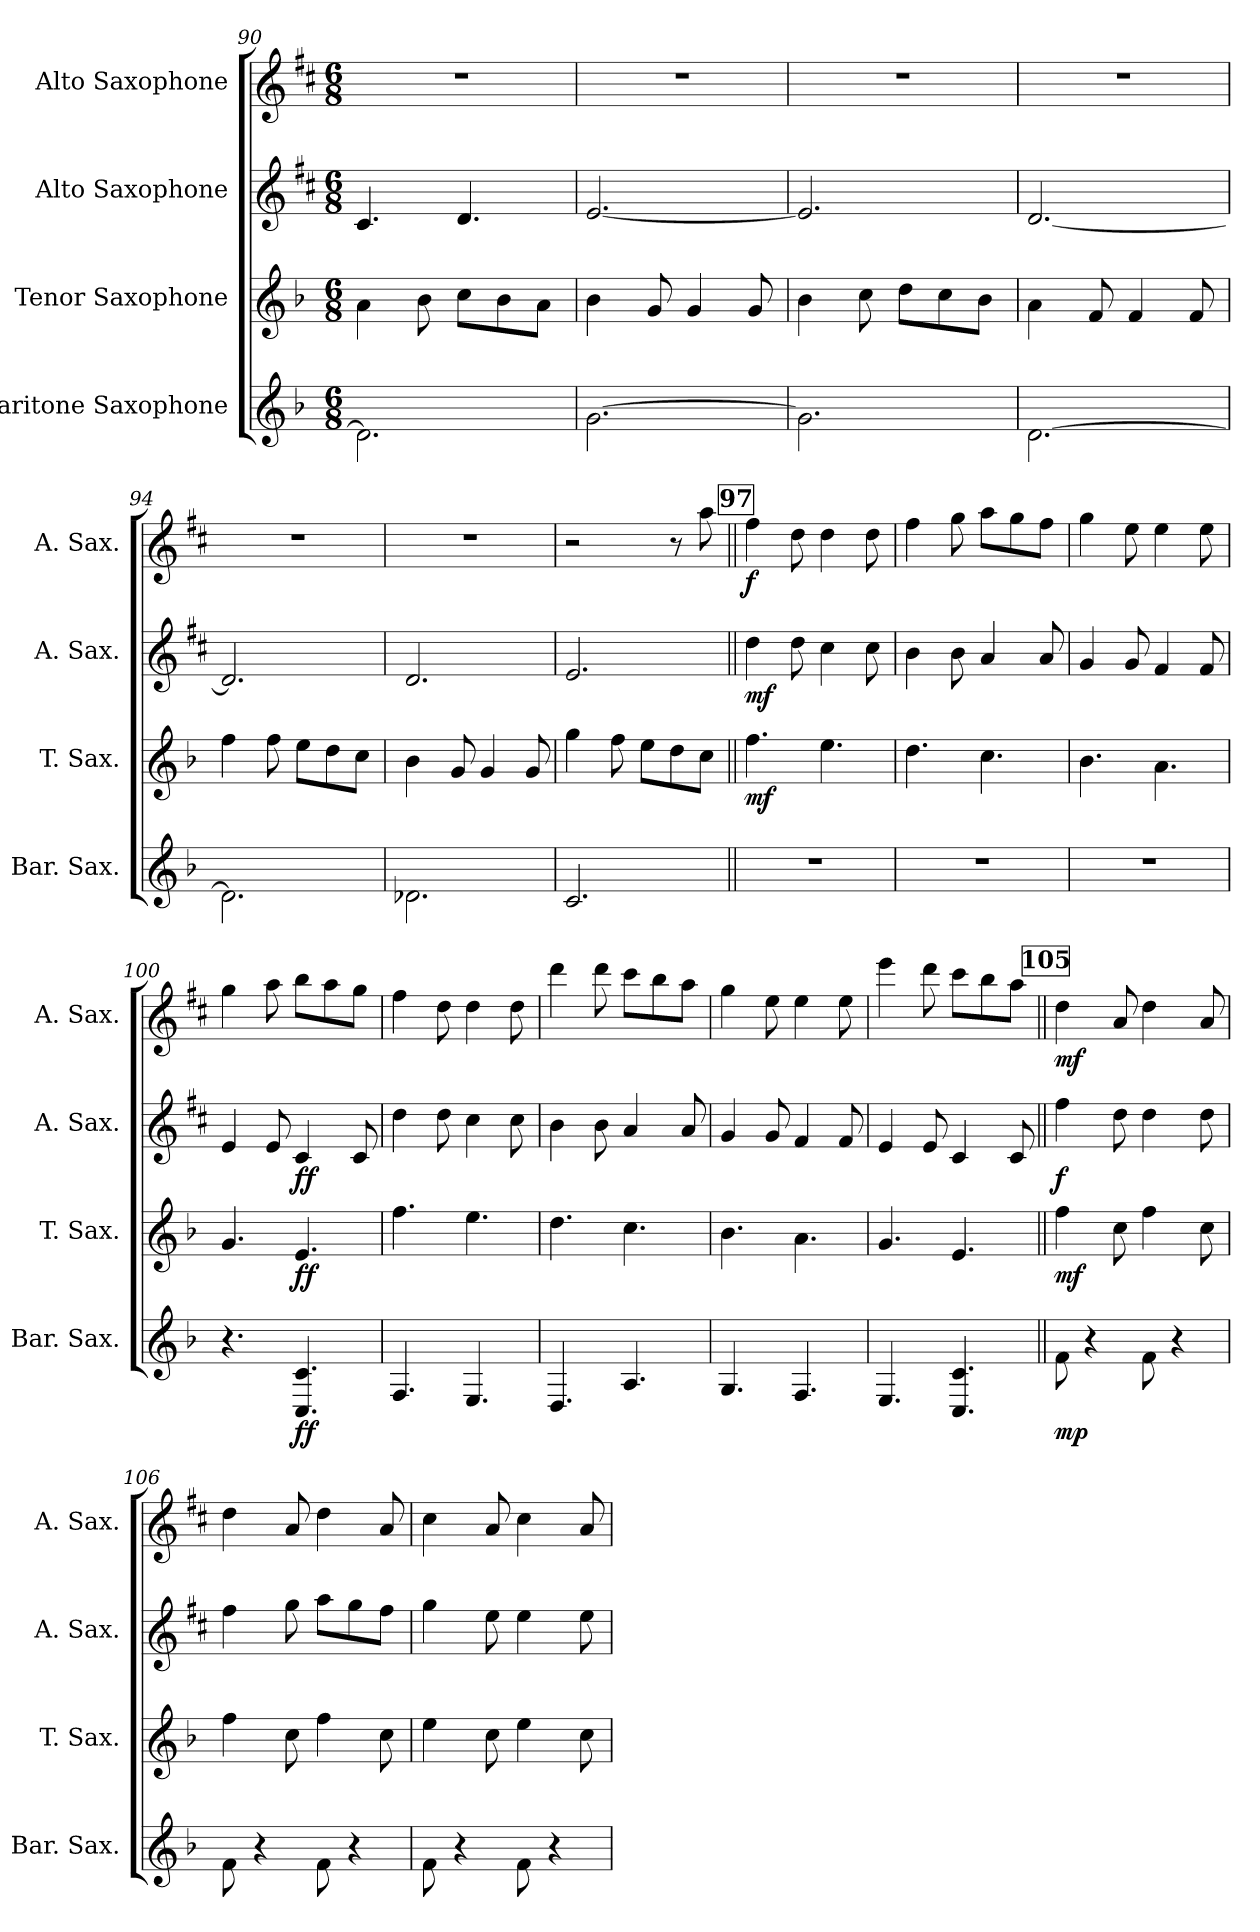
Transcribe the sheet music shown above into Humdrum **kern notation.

**kern	**dynam	**kern	**dynam	**kern	**dynam	**kern	**dynam
*part4	*part4	*part3	*part3	*part2	*part2	*part1	*part1
*staff4	*staff4	*staff3	*staff3	*staff2	*staff2	*staff1	*staff1
*I"Baritone Saxophone	*	*I"Tenor Saxophone	*	*I"Alto Saxophone	*	*I"Alto Saxophone	*
*I'Bar. Sax.	*	*I'T. Sax.	*	*I'A. Sax.	*	*I'A. Sax.	*
!!LO:PB:g=z
*clefG2	*	*clefG2	*	*clefG2	*	*clefG2	*
*ITrd12c21	*	*ITrd8c14	*	*ITrd5c9	*	*ITrd5c9	*
*k[b-]	*	*k[b-]	*	*k[b-]	*	*k[b-]	*
*M6/8	*	*M6/8	*	*M6/8	*	*M6/8	*
=90	=90	=90	=90	=90	=90	=90	=90
2.D\]	.	4A\	.	4.E/	.	2.r	.
.	.	8B-\	.	.	.	.	.
.	.	8c\L	.	4.F/	.	.	.
.	.	8B-\	.	.	.	.	.
.	.	8A\J	.	.	.	.	.
=91	=91	=91	=91	=91	=91	=91	=91
[2.G\	.	4B-\	.	[2.G/	.	2.r	.
.	.	8G/	.	.	.	.	.
.	.	4G/	.	.	.	.	.
.	.	8G/	.	.	.	.	.
=92	=92	=92	=92	=92	=92	=92	=92
2.G\]	.	4B-\	.	2.G/]	.	2.r	.
.	.	8c\	.	.	.	.	.
.	.	8d\L	.	.	.	.	.
.	.	8c\	.	.	.	.	.
.	.	8B-\J	.	.	.	.	.
=93	=93	=93	=93	=93	=93	=93	=93
[2.D\	.	4A\	.	[2.F/	.	2.r	.
.	.	8F/	.	.	.	.	.
.	.	4F/	.	.	.	.	.
.	.	8F/	.	.	.	.	.
=94	=94	=94	=94	=94	=94	=94	=94
2.D\]	.	4f\	.	2.F/]	.	2.r	.
.	.	8f\	.	.	.	.	.
.	.	8e\L	.	.	.	.	.
.	.	8d\	.	.	.	.	.
.	.	8c\J	.	.	.	.	.
=95	=95	=95	=95	=95	=95	=95	=95
2.D-X\	.	4B-\	.	2.F/	.	2.r	.
.	.	8G/	.	.	.	.	.
.	.	4G/	.	.	.	.	.
.	.	8G/	.	.	.	.	.
!!LO:LB:g=z
=96	=96	=96	=96	=96	=96	=96	=96
2.C/	.	4g\	.	2.G/	.	2r	.
.	.	8f\	.	.	.	.	.
.	.	8e\L	.	.	.	.	.
.	.	8d\	.	.	.	8r	.
.	.	8c\J	.	.	.	8cc\	.
!!LO:REH:place=s1:a:B:fs=14:t=97
=97||	=97||	=97||	=97||	=97||	=97||	=97||	=97||
!	!	!	!LO:DY:b	!	!LO:DY:b	!	!LO:DY:b
2.r	.	4.f\	mf	4f\	mf	4a\	f
.	.	.	.	8f\	.	8f\	.
.	.	4.e\	.	4e\	.	4f\	.
.	.	.	.	8e\	.	8f\	.
=98	=98	=98	=98	=98	=98	=98	=98
2.r	.	4.d\	.	4d\	.	4a\	.
.	.	.	.	8d\	.	8b-\	.
.	.	4.c\	.	4c/	.	8cc\L	.
.	.	.	.	.	.	8b-\	.
.	.	.	.	8c/	.	8a\J	.
=99	=99	=99	=99	=99	=99	=99	=99
2.r	.	4.B-\	.	4B-/	.	4b-\	.
.	.	.	.	8B-/	.	8g\	.
.	.	4.A\	.	4A/	.	4g\	.
.	.	.	.	8A/	.	8g\	.
=100	=100	=100	=100	=100	=100	=100	=100
4.r	.	4.G/	.	4G/	.	4b-\	.
.	.	.	.	8G/	.	8cc\	.
!	!LO:DY:b	!	!LO:DY:b	!	!LO:DY:b	!	!
4.CC/ 4.C/	ff	4.E/	ff	4E/	ff	8dd\L	.
.	.	.	.	.	.	8cc\	.
.	.	.	.	8E/	.	8b-\J	.
=101	=101	=101	=101	=101	=101	=101	=101
4.FF/	.	4.f\	.	4f\	.	4a\	.
.	.	.	.	8f\	.	8f\	.
4.EE/	.	4.e\	.	4e\	.	4f\	.
.	.	.	.	8e\	.	8f\	.
!!LO:LB:g=z
=102	=102	=102	=102	=102	=102	=102	=102
4.DD/	.	4.d\	.	4d\	.	4ff\	.
.	.	.	.	8d\	.	8ff\	.
4.AA/	.	4.c\	.	4c/	.	8ee\L	.
.	.	.	.	.	.	8dd\	.
.	.	.	.	8c/	.	8cc\J	.
=103	=103	=103	=103	=103	=103	=103	=103
4.GG/	.	4.B-\	.	4B-/	.	4b-\	.
.	.	.	.	8B-/	.	8g\	.
4.FF/	.	4.A\	.	4A/	.	4g\	.
.	.	.	.	8A/	.	8g\	.
=104	=104	=104	=104	=104	=104	=104	=104
4.EE/	.	4.G/	.	4G/	.	4gg\	.
.	.	.	.	8G/	.	8ff\	.
4.CC/ 4.C/	.	4.E/	.	4E/	.	8ee\L	.
.	.	.	.	.	.	8dd\	.
.	.	.	.	8E/	.	8cc\J	.
!!LO:REH:place=s1:a:B:fs=14:t=105
=105||	=105||	=105||	=105||	=105||	=105||	=105||	=105||
!	!LO:DY:b	!	!LO:DY:b	!	!LO:DY:b	!	!LO:DY:b
8F\	mp	4f\	mf	4a\	f	4f\	mf
4r	.	.	.	.	.	.	.
.	.	8c\	.	8f\	.	8c/	.
8F\	.	4f\	.	4f\	.	4f\	.
4r	.	.	.	.	.	.	.
.	.	8c\	.	8f\	.	8c/	.
=106	=106	=106	=106	=106	=106	=106	=106
8F\	.	4f\	.	4a\	.	4f\	.
4r	.	.	.	.	.	.	.
.	.	8c\	.	8b-\	.	8c/	.
8F\	.	4f\	.	8cc\L	.	4f\	.
4r	.	.	.	8b-\	.	.	.
.	.	8c\	.	8a\J	.	8c/	.
!!LO:PB:g=z
=107	=107	=107	=107	=107	=107	=107	=107
8F\	.	4e\	.	4b-\	.	4e\	.
4r	.	.	.	.	.	.	.
.	.	8c\	.	8g\	.	8c/	.
8F\	.	4e\	.	4g\	.	4e\	.
4r	.	.	.	.	.	.	.
.	.	8c\	.	8g\	.	8c/	.
=	=	=	=	=	=	=	=
*-	*-	*-	*-	*-	*-	*-	*-
